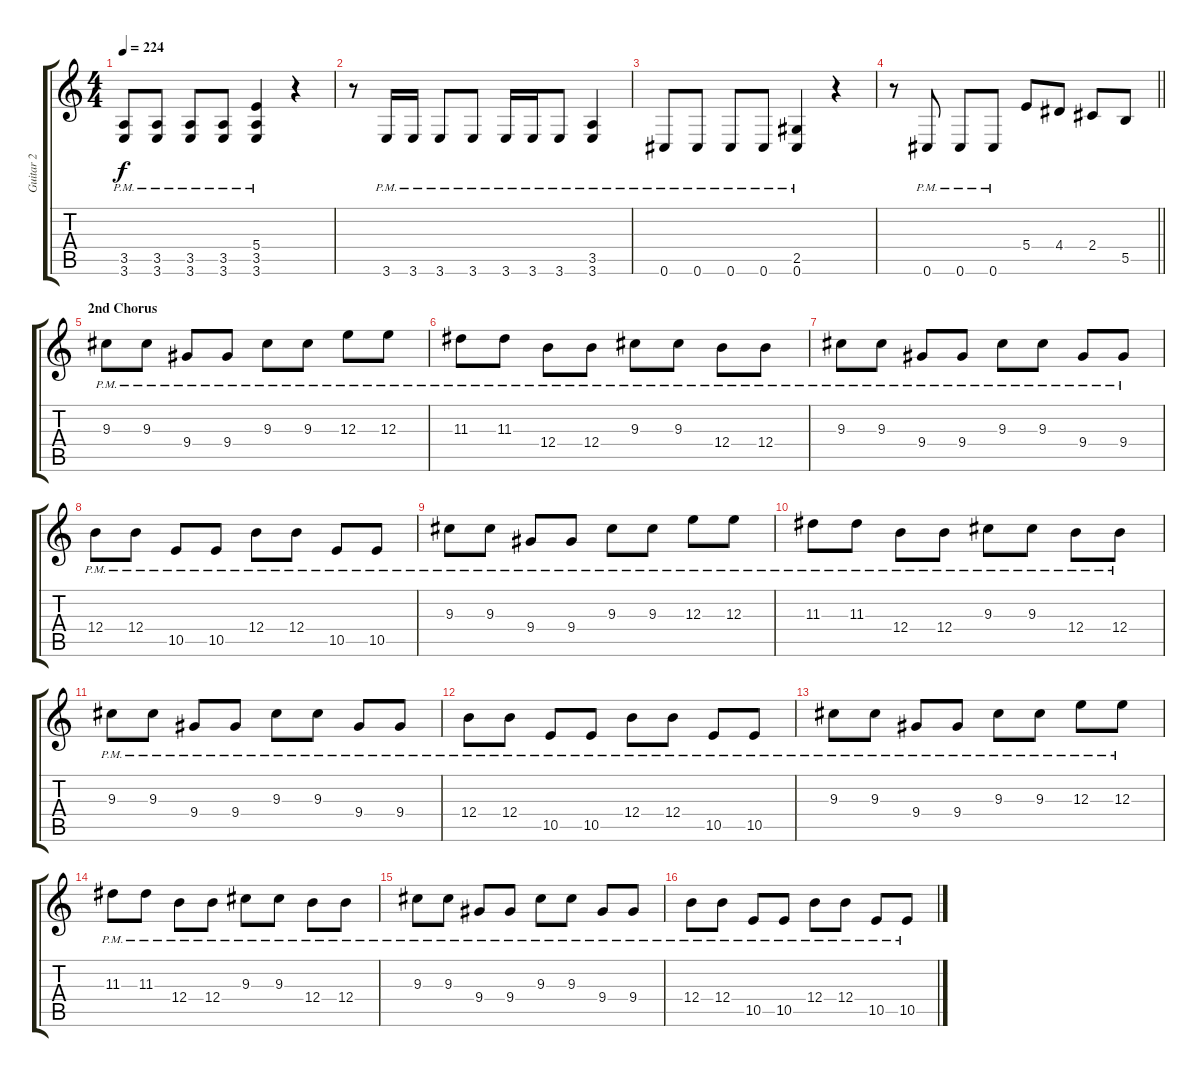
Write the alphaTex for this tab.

\track ("Guitar 2" "Guitar 2") {instrument distortionguitar}
\staff {score tabs}
\tuning (Db4 Ab3 E3 B2 Gb2 Db2) {hide}
\ts (4 4)
\tempo 224
\clef g2
\ks c
(3.5{pm} 3.6{pm}).8{dy f} (3.5{pm} 3.6{pm}).8 (3.5{pm} 3.6{pm}).8 (3.5{pm} 3.6{pm}).8 (5.4{pm} 3.5{pm} 3.6{pm}).4 r.4 |
r.8 3.6{pm}.16 3.6{pm}.16 3.6{pm}.8 3.6{pm}.8 3.6{pm}.16 3.6{pm}.16 3.6{pm}.8 (3.5{pm} 3.6{pm}).4 |
0.6{pm}.8 0.6{pm}.8 0.6{pm}.8 0.6{pm}.8 (2.5{pm} 0.6{pm}).4 r.4 |
\barLineRight lightlight
r.8 0.6{pm}.8 0.6{pm}.8 0.6{pm}.8 5.4.8 4.4.8 2.4.8 5.5.8 |
\section ("" "2nd Chorus")
9.3{pm}.8{balance 8} 9.3{pm}.8 9.4{pm}.8 9.4{pm}.8 9.3{pm}.8 9.3{pm}.8 12.3{pm}.8 12.3{pm}.8 |
11.3{pm}.8 11.3{pm}.8 12.4{pm}.8 12.4{pm}.8 9.3{pm}.8 9.3{pm}.8 12.4{pm}.8 12.4{pm}.8 |
9.3{pm}.8 9.3{pm}.8 9.4{pm}.8 9.4{pm}.8 9.3{pm}.8 9.3{pm}.8 9.4{pm}.8 9.4{pm}.8 |
12.4{pm}.8 12.4{pm}.8 10.5{pm}.8 10.5{pm}.8 12.4{pm}.8 12.4{pm}.8 10.5{pm}.8 10.5{pm}.8 |
9.3{pm}.8 9.3{pm}.8 9.4{pm}.8 9.4{pm}.8 9.3{pm}.8 9.3{pm}.8 12.3{pm}.8 12.3{pm}.8 |
11.3{pm}.8 11.3{pm}.8 12.4{pm}.8 12.4{pm}.8 9.3{pm}.8 9.3{pm}.8 12.4{pm}.8 12.4{pm}.8 |
9.3{pm}.8 9.3{pm}.8 9.4{pm}.8 9.4{pm}.8 9.3{pm}.8 9.3{pm}.8 9.4{pm}.8 9.4{pm}.8 |
12.4{pm}.8 12.4{pm}.8 10.5{pm}.8 10.5{pm}.8 12.4{pm}.8 12.4{pm}.8 10.5{pm}.8 10.5{pm}.8 |
9.3{pm}.8 9.3{pm}.8 9.4{pm}.8 9.4{pm}.8 9.3{pm}.8 9.3{pm}.8 12.3{pm}.8 12.3{pm}.8 |
11.3{pm}.8 11.3{pm}.8 12.4{pm}.8 12.4{pm}.8 9.3{pm}.8 9.3{pm}.8 12.4{pm}.8 12.4{pm}.8 |
9.3{pm}.8 9.3{pm}.8 9.4{pm}.8 9.4{pm}.8 9.3{pm}.8 9.3{pm}.8 9.4{pm}.8 9.4{pm}.8 |
12.4{pm}.8 12.4{pm}.8 10.5{pm}.8 10.5{pm}.8 12.4{pm}.8 12.4{pm}.8 10.5{pm}.8 10.5{pm}.8
